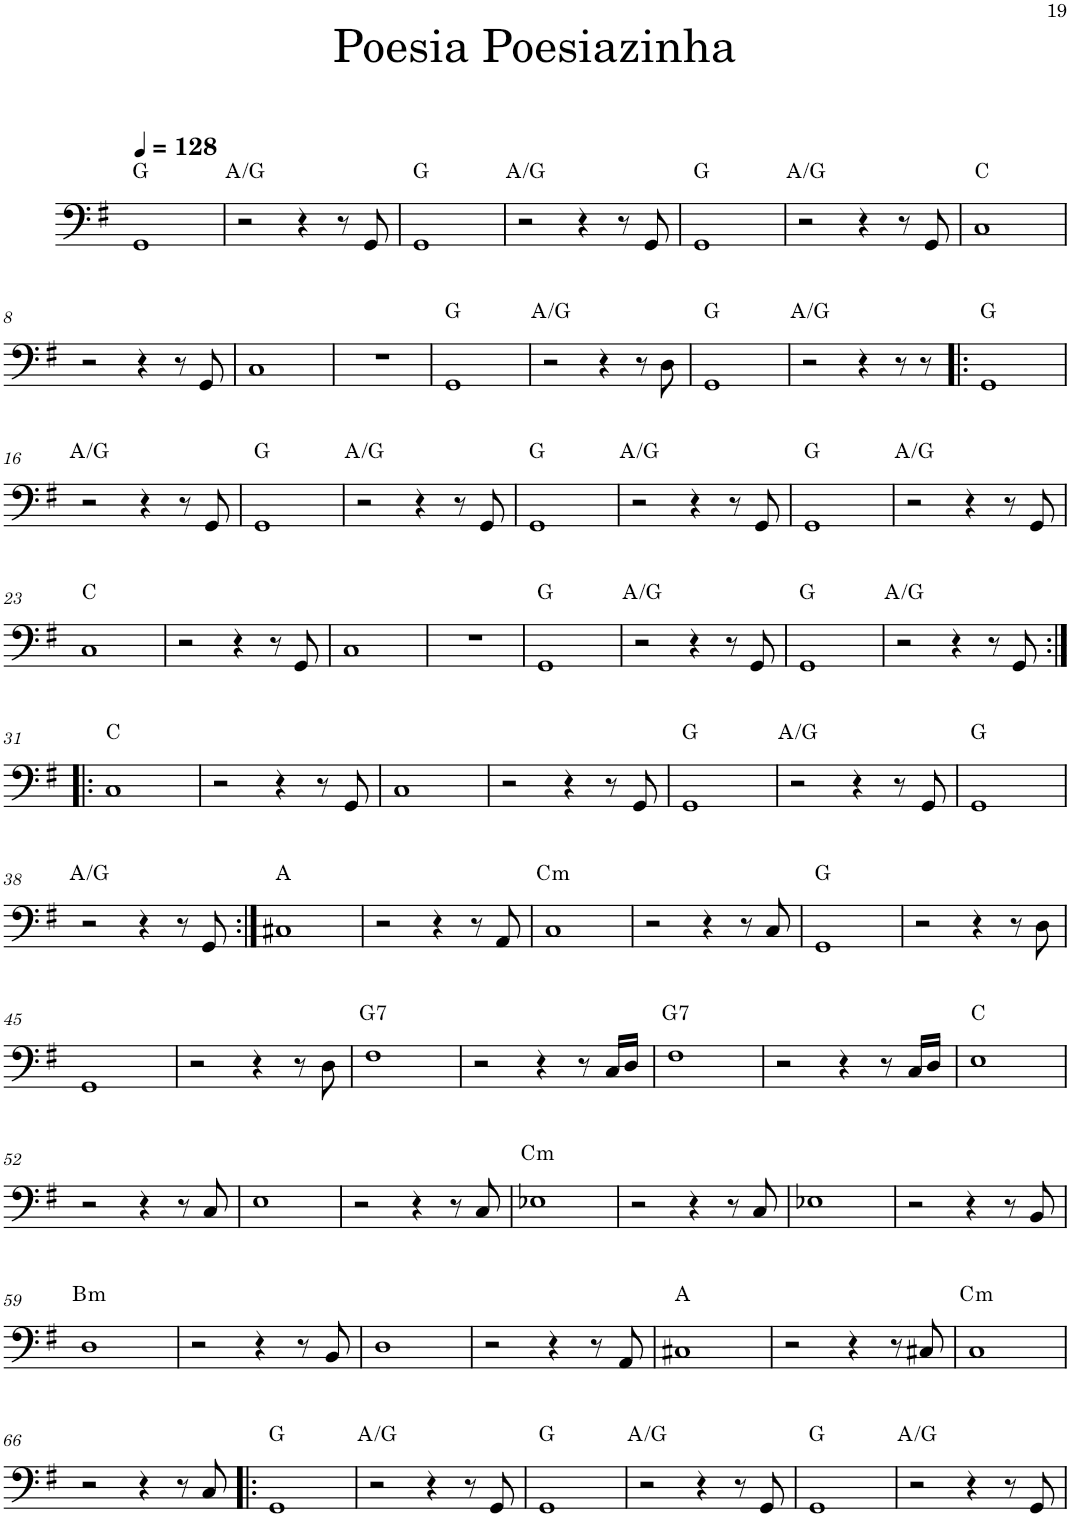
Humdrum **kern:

**kern	**harte
*part1	*part1
*staff1	*
*I"Bass Guitar	*
*I'B. Guit.	*
!!LO:PB:g=z
*clefF4	*
*Trd7c12	*
*k[f#]	*
*M2/2	*
*MM128	*
=1	=1
1GG	G:maj
=2	=2
2r	A:maj/b7
4r	.
8r	.
8GG/	.
=3	=3
1GG	G:maj
=4	=4
2r	A:maj/b7
4r	.
8r	.
8GG/	.
=5	=5
1GG	G:maj
=6	=6
2r	A:maj/b7
4r	.
8r	.
8GG/	.
=7	=7
1C	C:maj
!!LO:LB:g=z
=8	=8
2r	.
4r	.
8r	.
8GG/	.
=9	=9
1C	.
=10	=10
1r	.
=11	=11
1GG	G:maj
=12	=12
2r	A:maj/b7
4r	.
8r	.
8D\	.
=13	=13
1GG	G:maj
=14	=14
2r	A:maj/b7
4r	.
8r	.
8r	.
=15!|:	=15!|:
1GG	G:maj
!!LO:LB:g=z
=16	=16
2r	A:maj/b7
4r	.
8r	.
8GG/	.
=17	=17
1GG	G:maj
=18	=18
2r	A:maj/b7
4r	.
8r	.
8GG/	.
=19	=19
1GG	G:maj
=20	=20
2r	A:maj/b7
4r	.
8r	.
8GG/	.
=21	=21
1GG	G:maj
=22	=22
2r	A:maj/b7
4r	.
8r	.
8GG/	.
!!LO:LB:g=z
=23	=23
1C	C:maj
=24	=24
2r	.
4r	.
8r	.
8GG/	.
=25	=25
1C	.
=26	=26
1r	.
=27	=27
1GG	G:maj
=28	=28
2r	A:maj/b7
4r	.
8r	.
8GG/	.
=29	=29
1GG	G:maj
=30	=30
2r	A:maj/b7
4r	.
8r	.
8GG/	.
!!LO:LB:g=z
=31:|!|:	=31:|!|:
1C	C:maj
=32	=32
2r	.
4r	.
8r	.
8GG/	.
=33	=33
1C	.
=34	=34
2r	.
4r	.
8r	.
8GG/	.
=35	=35
1GG	G:maj
=36	=36
2r	A:maj/b7
4r	.
8r	.
8GG/	.
=37	=37
1GG	G:maj
!!LO:LB:g=z
=38	=38
2r	A:maj/b7
4r	.
8r	.
8GG/	.
=39:|!	=39:|!
1C#X	A:maj
=40	=40
2r	.
4r	.
8r	.
8AA/	.
=41	=41
!	!LO:H:kt=m
1C	C:min
=42	=42
2r	.
4r	.
8r	.
8C/	.
=43	=43
1GG	G:maj
=44	=44
2r	.
4r	.
8r	.
8D\	.
!!LO:LB:g=z
=45	=45
1GG	.
=46	=46
2r	.
4r	.
8r	.
8D\	.
=47	=47
!	!LO:H:kt=7
1F#	G:7
=48	=48
2r	.
4r	.
8r	.
16C/LL	.
16D/JJ	.
=49	=49
!	!LO:H:kt=7
1F#	G:7
=50	=50
2r	.
4r	.
8r	.
16C/LL	.
16D/JJ	.
=51	=51
1E	C:maj
!!LO:LB:g=z
=52	=52
2r	.
4r	.
8r	.
8C/	.
=53	=53
1E	.
=54	=54
2r	.
4r	.
8r	.
8C/	.
=55	=55
!	!LO:H:kt=m
1E-X	C:min
=56	=56
2r	.
4r	.
8r	.
8C/	.
=57	=57
1E-X	.
=58	=58
2r	.
4r	.
8r	.
8BB/	.
!!LO:LB:g=z
=59	=59
!	!LO:H:kt=m
1D	B:min
=60	=60
2r	.
4r	.
8r	.
8BB/	.
=61	=61
1D	.
=62	=62
2r	.
4r	.
8r	.
8AA/	.
=63	=63
1C#X	A:maj
=64	=64
2r	.
4r	.
8r	.
8C#X/	.
=65	=65
!	!LO:H:kt=m
1C	C:min
!!LO:LB:g=z
=66	=66
2r	.
4r	.
8r	.
8C/	.
=67!|:	=67!|:
1GG	G:maj
=68	=68
2r	A:maj/b7
4r	.
8r	.
8GG/	.
=69	=69
1GG	G:maj
=70	=70
2r	A:maj/b7
4r	.
8r	.
8GG/	.
=71	=71
1GG	G:maj
=72	=72
2r	A:maj/b7
4r	.
8r	.
8GG/	.
=	=
*-	*-
